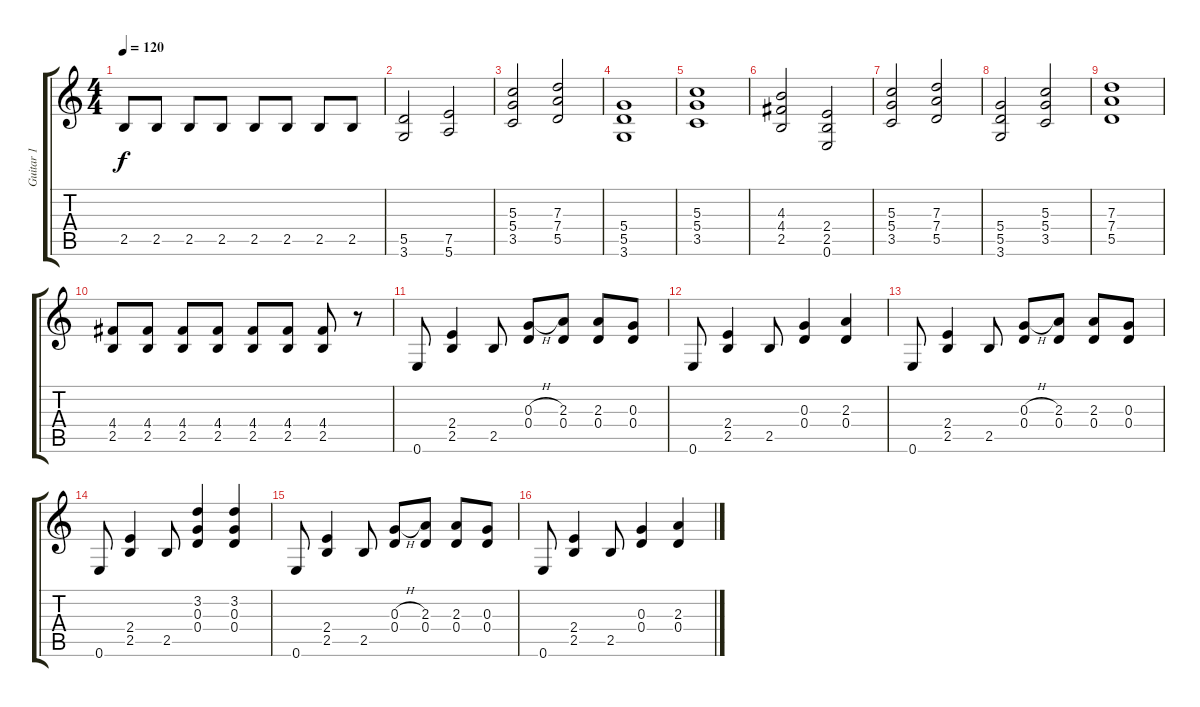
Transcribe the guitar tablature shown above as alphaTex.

\track ("Guitar 1" "Guitar 1") {instrument distortionguitar}
\staff {score tabs}
\tuning (E4 B3 G3 D3 A2 E2) {hide}
\ts (4 4)
\tempo 120
\clef g2
\ks c
2.5.8{dy f} 2.5.8 2.5.8 2.5.8 2.5.8 2.5.8 2.5.8 2.5.8 |
(5.5 3.6).2 (7.5 5.6).2 |
(5.3 5.4 3.5).2 (7.3 7.4 5.5).2 |
(5.4 5.5 3.6).1 |
(5.3 5.4 3.5).1 |
(4.3 4.4 2.5).2 (2.4 2.5 0.6).2 |
(5.3 5.4 3.5).2 (7.3 7.4 5.5).2 |
(5.4 5.5 3.6).2 (5.3 5.4 3.5).2 |
(7.3 7.4 5.5).1 |
(4.4 2.5).8 (4.4 2.5).8 (4.4 2.5).8 (4.4 2.5).8 (4.4 2.5).8 (4.4 2.5).8 (4.4 2.5).8 r.8 |
0.6.8 (2.4 2.5).4 2.5.8 (0.3{h} 0.4).8 (2.3 0.4).8 (2.3 0.4).8 (0.3 0.4).8 |
0.6.8 (2.4 2.5).4 2.5.8 (0.3 0.4).4 (2.3 0.4).4 |
0.6.8 (2.4 2.5).4 2.5.8 (0.3{h} 0.4).8 (2.3 0.4).8 (2.3 0.4).8 (0.3 0.4).8 |
0.6.8 (2.4 2.5).4 2.5.8 (3.2 0.3 0.4).4 (3.2 0.3 0.4).4 |
0.6.8 (2.4 2.5).4 2.5.8 (0.3{h} 0.4).8 (2.3 0.4).8 (2.3 0.4).8 (0.3 0.4).8 |
0.6.8 (2.4 2.5).4 2.5.8 (0.3 0.4).4 (2.3 0.4).4
